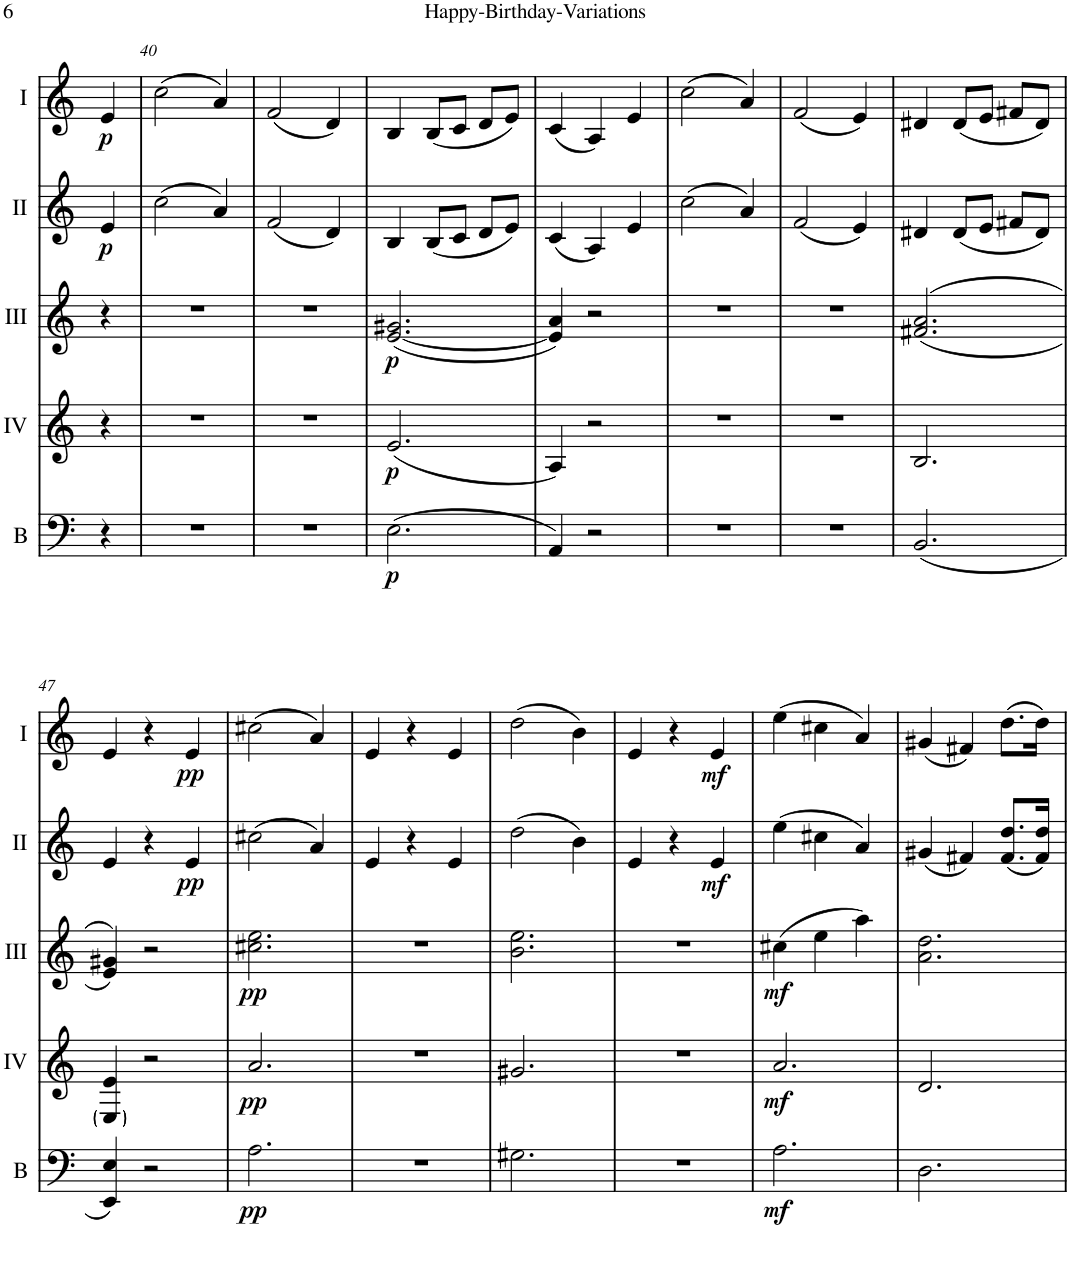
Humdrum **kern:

**kern	**dynam	**kern	**dynam	**kern	**dynam	**kern	**dynam	**kern	**dynam
*part5	*part5	*part4	*part4	*part3	*part3	*part2	*part2	*part1	*part1
*staff5	*staff5	*staff4	*staff4	*staff3	*staff3	*staff2	*staff2	*staff1	*staff1
*I"Bass	*	*I"Acc. 4	*	*I"Acc. 3	*	*I"Acc. 2	*	*I"Acc. 1	*
*I'B	*	*	*	*	*	*	*	*	*
!!LO:PB:g=z
*clefF4	*	*clefG2	*	*clefG2	*	*clefG2	*	*clefG2	*
*Trd7c12	*	*Trd7c12	*	*Trd7c12	*	*	*	*	*
*k[]	*	*k[]	*	*k[]	*	*k[]	*	*k[]	*
*M3/4	*	*M3/4	*	*M3/4	*	*M3/4	*	*M3/4	*
=39X3	=39X3	=39X3	=39X3	=39X3	=39X3	=39X3	=39X3	=39X3	=39X3
!	!	!	!	!	!	!	!LO:DY:b	!	!LO:DY:b
4r	.	4r	.	4r	.	4e/	p	4e/	p
=40	=40	=40	=40	=40	=40	=40	=40	=40	=40
2.r	.	2.r	.	2.r	.	(2cc\	.	(2cc\	.
.	.	.	.	.	.	4a/)	.	4a/)	.
=41	=41	=41	=41	=41	=41	=41	=41	=41	=41
2.r	.	2.r	.	2.r	.	(2f/	.	(2f/	.
.	.	.	.	.	.	4d/)	.	4d/)	.
=42	=42	=42	=42	=42	=42	=42	=42	=42	=42
!	!LO:DY:b	!	!LO:DY:b	!	!LO:DY:b	!	!	!	!
(2.E\	p	(2.e/	p	([2.e/ 2.g#X/	p	4B/	.	4B/	.
.	.	.	.	.	.	(8B/L	.	(8B/L	.
.	.	.	.	.	.	8c/J	.	8c/J	.
.	.	.	.	.	.	8d/L	.	8d/L	.
.	.	.	.	.	.	8e/J)	.	8e/J)	.
=43	=43	=43	=43	=43	=43	=43	=43	=43	=43
4AA/)	.	4A/)	.	4e/] 4a/)	.	(4c/	.	(4c/	.
2r	.	2r	.	2r	.	4A/)	.	4A/)	.
.	.	.	.	.	.	4e/	.	4e/	.
=44	=44	=44	=44	=44	=44	=44	=44	=44	=44
2.r	.	2.r	.	2.r	.	(2cc\	.	(2cc\	.
.	.	.	.	.	.	4a/)	.	4a/)	.
=45	=45	=45	=45	=45	=45	=45	=45	=45	=45
2.r	.	2.r	.	2.r	.	(2f/	.	(2f/	.
.	.	.	.	.	.	4e/)	.	4e/)	.
=46	=46	=46	=46	=46	=46	=46	=46	=46	=46
(2.BB/	.	2.B/	.	((>2.f#X/ 2.a/	.	4d#X/	.	4d#X/	.
.	.	.	.	.	.	(8d#/L	.	(8d#/L	.
.	.	.	.	.	.	8e/J	.	8e/J	.
.	.	.	.	.	.	8f#X/L	.	8f#X/L	.
.	.	.	.	.	.	8d#/J)	.	8d#/J)	.
!!LO:LB:g=z
=47	=47	=47	=47	=47	=47	=47	=47	=47	=47
4EE/ 4E/)	.	4E/ 4e/	.	4e/ 4g#X/))	.	4e/	.	4e/	.
2r	.	2r	.	2r	.	4r	.	4r	.
!	!	!	!	!	!	!	!LO:DY:b	!	!LO:DY:b
.	.	.	.	.	.	4e/	pp	4e/	pp
=48	=48	=48	=48	=48	=48	=48	=48	=48	=48
!	!LO:DY:b	!	!LO:DY:b	!	!LO:DY:b	!	!	!	!
2.A\	pp	2.a/	pp	2.cc#X\ 2.ee\	pp	(2cc#X\	.	(2cc#X\	.
.	.	.	.	.	.	4a/)	.	4a/)	.
=49	=49	=49	=49	=49	=49	=49	=49	=49	=49
2.r	.	2.r	.	2.r	.	4e/	.	4e/	.
.	.	.	.	.	.	4r	.	4r	.
.	.	.	.	.	.	4e/	.	4e/	.
=50	=50	=50	=50	=50	=50	=50	=50	=50	=50
2.G#X\	.	2.g#X/	.	2.b\ 2.ee\	.	(2dd\	.	(2dd\	.
.	.	.	.	.	.	4b\)	.	4b\)	.
=51	=51	=51	=51	=51	=51	=51	=51	=51	=51
2.r	.	2.r	.	2.r	.	4e/	.	4e/	.
.	.	.	.	.	.	4r	.	4r	.
!	!	!	!	!	!	!	!LO:DY:b	!	!LO:DY:b
.	.	.	.	.	.	4e/	mf	4e/	mf
=52	=52	=52	=52	=52	=52	=52	=52	=52	=52
!	!LO:DY:b	!	!LO:DY:b	!	!LO:DY:b	!	!	!	!
2.A\	mf	2.a/	mf	(4cc#X\	mf	(4ee\	.	(4ee\	.
.	.	.	.	4ee\	.	4cc#X\	.	4cc#X\	.
.	.	.	.	4aa\)	.	4a/)	.	4a/)	.
=53	=53	=53	=53	=53	=53	=53	=53	=53	=53
2.D\	.	2.d/	.	2.a\ 2.dd\	.	(4g#X/	.	(4g#X/	.
.	.	.	.	.	.	4f#X/)	.	4f#X/)	.
.	.	.	.	.	.	(8.f#/ 8.dd/L	.	(8.dd\L	.
.	.	.	.	.	.	16f#/ 16dd/Jk)	.	16dd\Jk)	.
=	=	=	=	=	=	=	=	=	=
*-	*-	*-	*-	*-	*-	*-	*-	*-	*-
